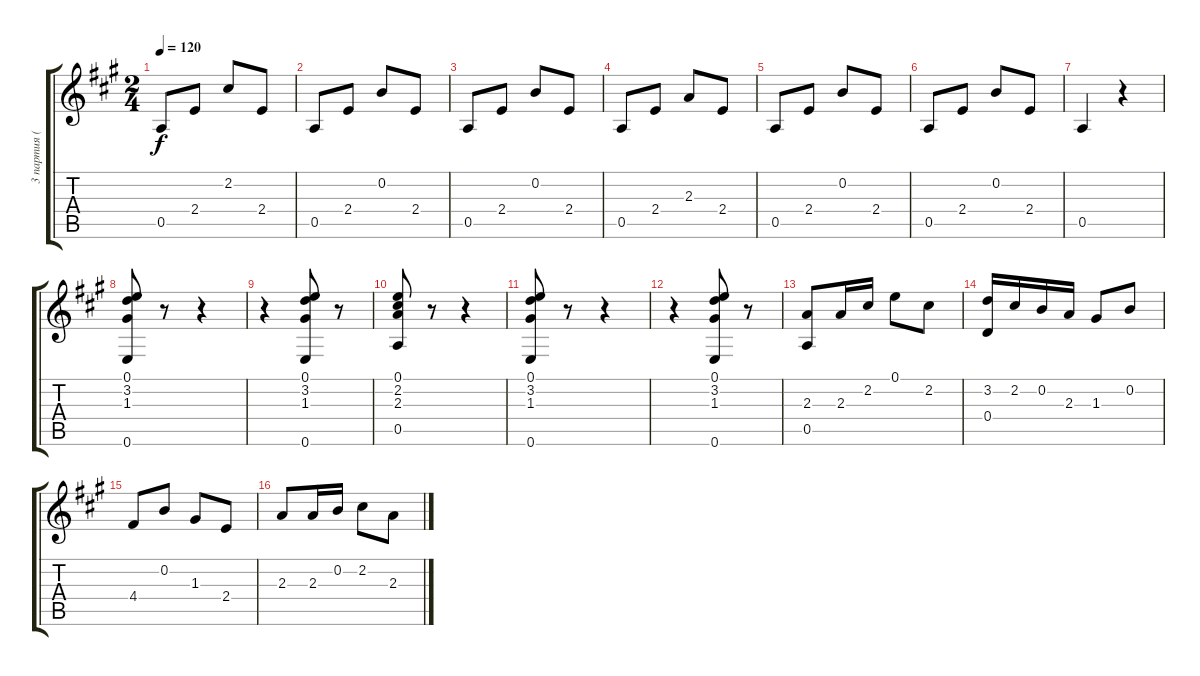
\track ("3 партия ( Guitar 3 )" "3 партия (") {instrument acousticguitarnylon}
\staff {score tabs}
\tuning (E4 B3 G3 D3 A2 E2) {hide}
\ts (2 4)
\tempo 120
\clef g2
\ks a
0.5.8{dy f} 2.4.8 2.2.8 2.4.8 |
0.5.8 2.4.8 0.2.8 2.4.8 |
0.5.8 2.4.8 0.2.8 2.4.8 |
0.5.8 2.4.8 2.3.8 2.4.8 |
0.5.8 2.4.8 0.2.8 2.4.8 |
0.5.8 2.4.8 0.2.8 2.4.8 |
0.5.4 r.4 |
(0.1 3.2 1.3 0.6).8 r.8 r.4 |
r.4 (0.1 3.2 1.3 0.6).8 r.8 |
(0.1 2.2 2.3 0.5).8 r.8 r.4 |
(0.1 3.2 1.3 0.6).8 r.8 r.4 |
r.4 (0.1 3.2 1.3 0.6).8 r.8 |
(2.3 0.5).8 2.3.16 2.2.16 0.1.8 2.2.8 |
(3.2 0.4).16 2.2.16 0.2.16 2.3.16 1.3.8 0.2.8 |
4.4.8 0.2.8 1.3.8 2.4.8 |
2.3.8 2.3.16 0.2.16 2.2.8 2.3.8
